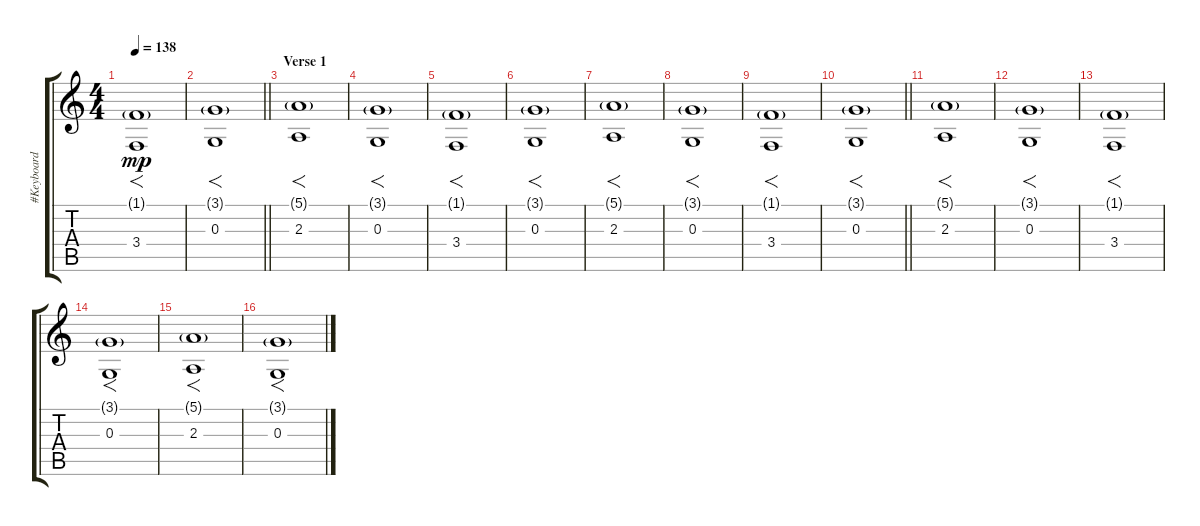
\track ("#Keyboard 2 (mixed sound)" "#Keyboard ") {instrument drawbarorgan}
\staff {score tabs}
\tuning (E4 B3 G3 D3 A2 D2) {hide}
\ts (4 4)
\tempo 138
\clef g2
\ks c
(1.1{g} 3.4).1{f dy mp} |
\barLineRight lightlight
(3.1{g} 0.3).1{f} |
\section ("" "Verse 1")
(5.1{g} 2.3).1{f} |
(3.1{g} 0.3).1{f} |
(1.1{g} 3.4).1{f} |
(3.1{g} 0.3).1{f} |
(5.1{g} 2.3).1{f} |
(3.1{g} 0.3).1{f} |
(1.1{g} 3.4).1{f} |
\barLineRight lightlight
(3.1{g} 0.3).1{f} |
(5.1{g} 2.3).1{f} |
(3.1{g} 0.3).1{f} |
(1.1{g} 3.4).1{f} |
(3.1{g} 0.3).1{f} |
(5.1{g} 2.3).1{f} |
(3.1{g} 0.3).1{f}
